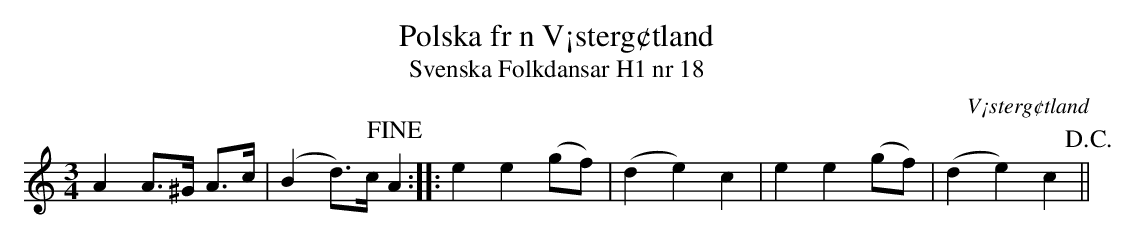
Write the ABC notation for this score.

X:1
T:Polska fr n V¡sterg¢tland
T:Svenska Folkdansar H1 nr 18
O:V¡sterg¢tland
M:3/4
L:1/8
K:Am
A2 A>^G A>c | (B2 d>)c !fine! A2 :: e2 e2 (gf) | (d2 e2) c2 | e2 e2 (gf) | (d2 e2) c2 !D.C.! ||
